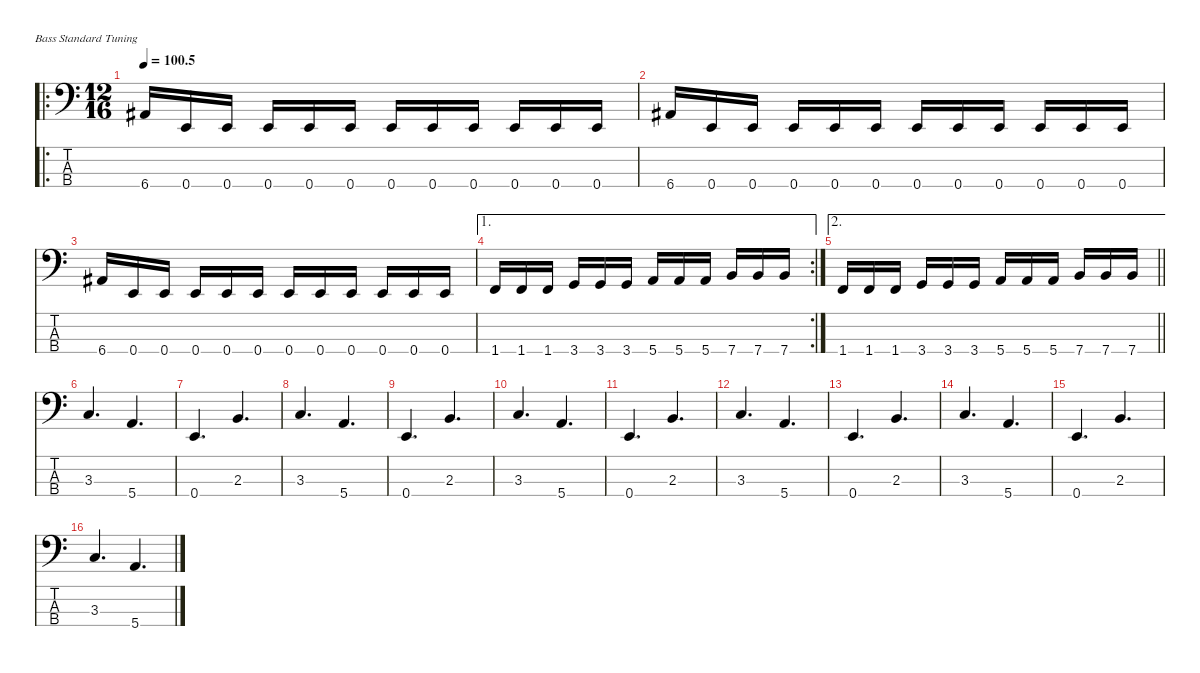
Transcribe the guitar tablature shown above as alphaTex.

\defaultSystemsLayout 4
\hideDynamics
\bracketExtendMode nobrackets
\singleTrackTrackNamePolicy hidden
\multiTrackTrackNamePolicy hidden
\firstSystemTrackNameMode fullname
\firstSystemTrackNameOrientation horizontal
\otherSystemsTrackNameOrientation horizontal
\track ("Bass" "el.bs.") {instrument electricbassfinger}
\staff {score tabs}
\tuning (G2 D2 A1 E1)
\ro
\ts (12 16)
\tempo
100.5
\accidentals auto
\clef f4
\ottava regular
\simile none
\ks c
6.4{acc #}.16{dy f beam Up} 0.4.16{beam Up} 0.4.16{beam Up} 0.4.16{beam Up} 0.4.16{beam Up} 0.4.16{beam Up} 0.4.16{beam Up} 0.4.16{beam Up} 0.4.16{beam Up} 0.4.16{beam Up} 0.4.16{beam Up} 0.4.16{beam Up} |
6.4{acc #}.16{beam Up} 0.4.16{beam Up} 0.4.16{beam Up} 0.4.16{beam Up} 0.4.16{beam Up} 0.4.16{beam Up} 0.4.16{beam Up} 0.4.16{beam Up} 0.4.16{beam Up} 0.4.16{beam Up} 0.4.16{beam Up} 0.4.16{beam Up} |
6.4{acc #}.16{beam Up} 0.4.16{beam Up} 0.4.16{beam Up} 0.4.16{beam Up} 0.4.16{beam Up} 0.4.16{beam Up} 0.4.16{beam Up} 0.4.16{beam Up} 0.4.16{beam Up} 0.4.16{beam Up} 0.4.16{beam Up} 0.4.16{beam Up} |
\ae 1
\rc 2
1.4.16{beam Up} 1.4.16{beam Up} 1.4.16{beam Up} 3.4.16{beam Up} 3.4.16{beam Up} 3.4.16{beam Up} 5.4.16{beam Up} 5.4.16{beam Up} 5.4.16{beam Up} 7.4.16{beam Up} 7.4.16{beam Up} 7.4.16{beam Up} |
\ae 2
\barLineRight lightlight
1.4.16{beam Up} 1.4.16{beam Up} 1.4.16{beam Up} 3.4.16{beam Up} 3.4.16{beam Up} 3.4.16{beam Up} 5.4.16{beam Up} 5.4.16{beam Up} 5.4.16{beam Up} 7.4.16{beam Up} 7.4.16{beam Up} 7.4.16{beam Up} |
3.3.4{d beam Up} 5.4.4{d beam Up} |
0.4.4{d beam Up} 2.3.4{d beam Up} |
3.3.4{d beam Up} 5.4.4{d beam Up} |
0.4.4{d beam Up} 2.3.4{d beam Up} |
3.3.4{d beam Up} 5.4.4{d beam Up} |
0.4.4{d beam Up} 2.3.4{d beam Up} |
3.3.4{d beam Up} 5.4.4{d beam Up} |
0.4.4{d beam Up} 2.3.4{d beam Up} |
3.3.4{d beam Up} 5.4.4{d beam Up} |
0.4.4{d beam Up} 2.3.4{d beam Up} |
3.3.4{d beam Up} 5.4.4{d beam Up}
